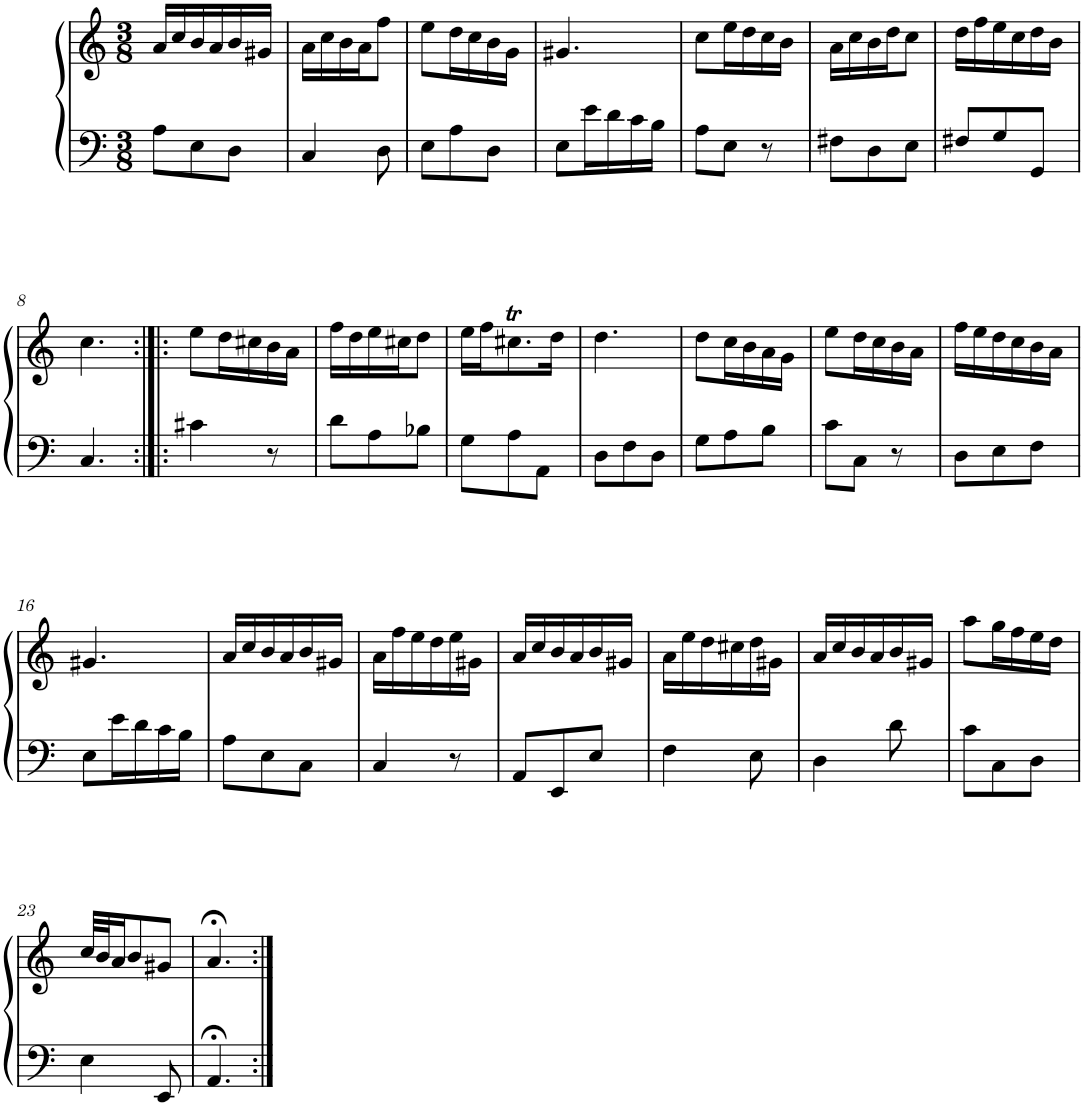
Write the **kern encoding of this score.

**kern	**kern
*part1	*part1
*staff2	*staff1
*I"Piano, Piano	*
*I'Pno.	*
*clefF4	*clefG2
*k[]	*k[]
*M3/8	*M3/8
=1	=1
8A\L	16a/LL
.	16cc/
8E\	16b/
.	16a/
8D\J	16b/
.	16g#X/JJ
=2	=2
4C/	16a\LL
.	16cc\
.	16b\
.	16a\J
8D\	8ff\J
=3	=3
8E\L	8ee\L
8A\	16dd\L
.	16cc\
8D\J	16b\
.	16g\JJ
=4	=4
8E\L	4.g#X/
16e\L	.
16d\	.
16c\	.
16B\JJ	.
=5	=5
8A\L	8cc\L
8E\J	16ee\L
.	16dd\
8r	16cc\
.	16b\JJ
=6	=6
8F#X\L	16a\LL
.	16cc\
8D\	16b\
.	16dd\J
8E\J	8cc\J
=7	=7
8F#X/L	16dd\LL
.	16ff\
8G/	16ee\
.	16cc\
8GG/J	16dd\
.	16b\JJ
!!LO:LB:g=z
=8	=8
4.C/	4.cc\
=9:|!|:	=9:|!|:
4c#X\	8ee\L
.	16dd\L
.	16cc#X\
8r	16b\
.	16a\JJ
=10	=10
8d\L	16ff\LL
.	16dd\
8A\	16ee\
.	16cc#X\J
8B-X\J	8dd\J
=11	=11
8G\L	16ee\LL
.	16ff\J
8A\	8.cc#Xt\
8AA\J	.
.	16dd\Jk
=12	=12
8D\L	4.dd\
8F\	.
8D\J	.
=13	=13
8G\L	8dd\L
8A\	16cc\L
.	16b\
8B\J	16a\
.	16g\JJ
=14	=14
8c\L	8ee\L
8C\J	16dd\L
.	16cc\
8r	16b\
.	16a\JJ
=15	=15
8D\L	16ff\LL
.	16ee\
8E\	16dd\
.	16cc\
8F\J	16b\
.	16a\JJ
!!LO:LB:g=z
=16	=16
8E\L	4.g#X/
16e\L	.
16d\	.
16c\	.
16B\JJ	.
=17	=17
8A\L	16a/LL
.	16cc/
8E\	16b/
.	16a/
8C\J	16b/
.	16g#X/JJ
=18	=18
4C/	16a\LL
.	16ff\
.	16ee\
.	16dd\
8r	16ee\
.	16g#X\JJ
=19	=19
8AA/L	16a/LL
.	16cc/
8EE/	16b/
.	16a/
8E/J	16b/
.	16g#X/JJ
=20	=20
4F\	16a\LL
.	16ee\
.	16dd\
.	16cc#X\
8E\	16dd\
.	16g#X\JJ
=21	=21
4D\	16a/LL
.	16cc/
.	16b/
.	16a/
8d\	16b/
.	16g#X/JJ
=22	=22
8c\L	8aa\L
8C\	16gg\L
.	16ff\
8D\J	16ee\
.	16dd\JJ
!!LO:LB:g=z
=23	=23
4E\	32cc/LLL
.	32b/J
.	16a/J
.	8b/
8EE/	8g#X/J
=24	=24
4.AA;</	4.a;</
=:|!	=:|!
*-	*-
